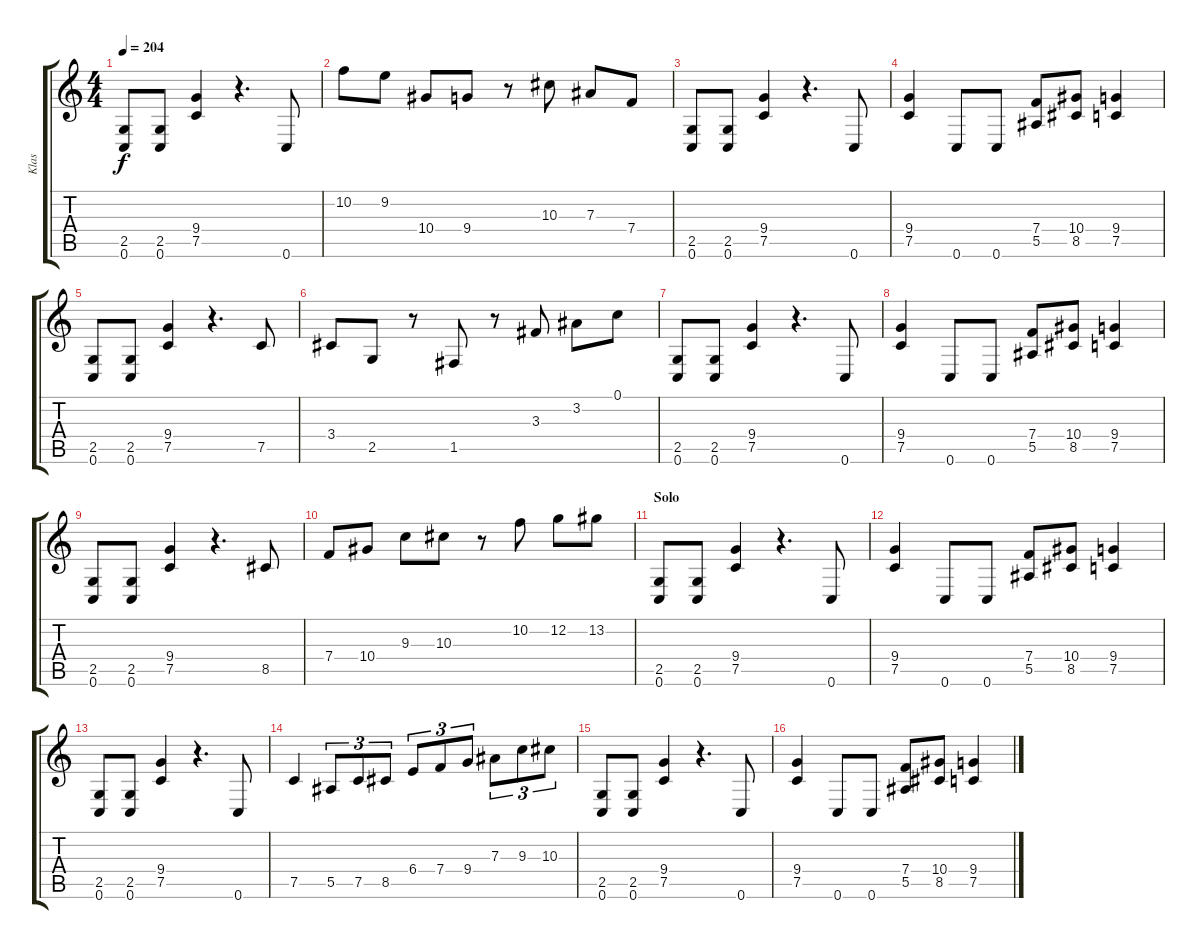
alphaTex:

\track ("Klas" "Klas") {instrument overdrivenguitar}
\staff {score tabs}
\tuning (C4 G3 Eb3 Bb2 F2 C2) {hide}
\ts (4 4)
\tempo 204
\clef g2
\ks c
(2.5 0.6).8{dy f} (2.5 0.6).8 (9.4 7.5).4 r.4{d} 0.6.8 |
10.2.8 9.2.8 10.4.8 9.4.8 r.8 10.3.8 7.3.8 7.4.8 |
(2.5 0.6).8 (2.5 0.6).8 (9.4 7.5).4 r.4{d} 0.6.8 |
(9.4 7.5).4 0.6.8 0.6.8 (7.4 5.5).8 (10.4 8.5).8 (9.4 7.5).4 |
(2.5 0.6).8 (2.5 0.6).8 (9.4 7.5).4 r.4{d} 7.5.8 |
3.4.8 2.5.8 r.8 1.5.8 r.8 3.3.8 3.2.8 0.1.8 |
(2.5 0.6).8 (2.5 0.6).8 (9.4 7.5).4 r.4{d} 0.6.8 |
(9.4 7.5).4 0.6.8 0.6.8 (7.4 5.5).8 (10.4 8.5).8 (9.4 7.5).4 |
(2.5 0.6).8 (2.5 0.6).8 (9.4 7.5).4 r.4{d} 8.5.8 |
7.4.8 10.4.8 9.3.8 10.3.8 r.8 10.2.8 12.2.8 13.2.8 |
\section ("" "Solo")
(2.5 0.6).8 (2.5 0.6).8 (9.4 7.5).4 r.4{d} 0.6.8 |
(9.4 7.5).4 0.6.8 0.6.8 (7.4 5.5).8 (10.4 8.5).8 (9.4 7.5).4 |
(2.5 0.6).8 (2.5 0.6).8 (9.4 7.5).4 r.4{d} 0.6.8 |
7.5.4 5.5.8{tu (3 2)} 7.5.8{tu (3 2)} 8.5.8{tu (3 2)} 6.4.8{tu (3 2)} 7.4.8{tu (3 2)} 9.4.8{tu (3 2)} 7.3.8{tu (3 2)} 9.3.8{tu (3 2)} 10.3.8{tu (3 2)} |
(2.5 0.6).8 (2.5 0.6).8 (9.4 7.5).4 r.4{d} 0.6.8 |
(9.4 7.5).4 0.6.8 0.6.8 (7.4 5.5).8 (10.4 8.5).8 (9.4 7.5).4
